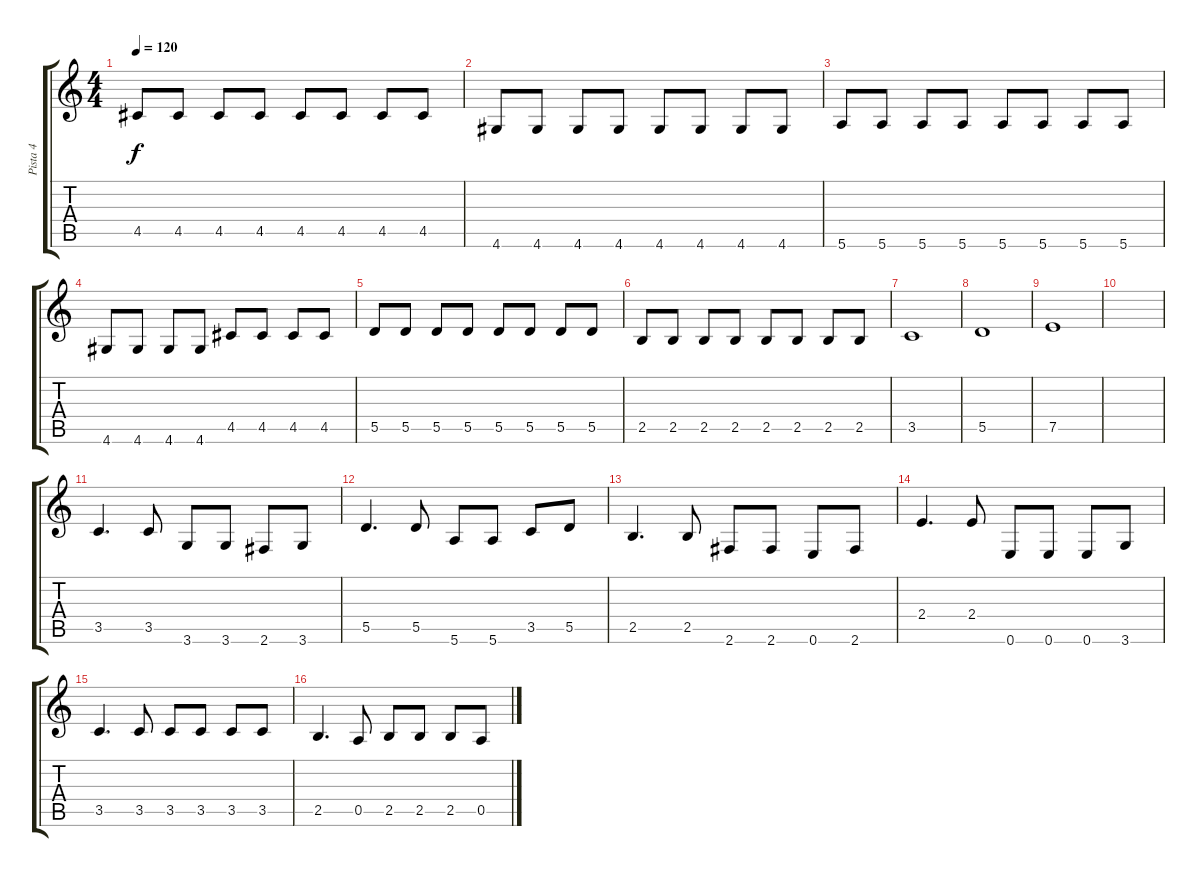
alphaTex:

\track ("Pista 4" "Pista 4") {instrument electricbassfinger}
\staff {score tabs}
\tuning (E4 B3 G3 D3 A2 E2) {hide}
\ts (4 4)
\tempo 120
\clef g2
\ks c
4.5.8{dy f} 4.5.8 4.5.8 4.5.8 4.5.8 4.5.8 4.5.8 4.5.8 |
4.6.8 4.6.8 4.6.8 4.6.8 4.6.8 4.6.8 4.6.8 4.6.8 |
5.6.8 5.6.8 5.6.8 5.6.8 5.6.8 5.6.8 5.6.8 5.6.8 |
4.6.8 4.6.8 4.6.8 4.6.8 4.5.8 4.5.8 4.5.8 4.5.8 |
5.5.8 5.5.8 5.5.8 5.5.8 5.5.8 5.5.8 5.5.8 5.5.8 |
2.5.8 2.5.8 2.5.8 2.5.8 2.5.8 2.5.8 2.5.8 2.5.8 |
3.5.1 |
5.5.1 |
7.5.1 |
|
3.5.4{d} 3.5.8 3.6.8 3.6.8 2.6.8 3.6.8 |
5.5.4{d} 5.5.8 5.6.8 5.6.8 3.5.8 5.5.8 |
2.5.4{d} 2.5.8 2.6.8 2.6.8 0.6.8 2.6.8 |
2.4.4{d} 2.4.8 0.6.8 0.6.8 0.6.8 3.6.8 |
3.5.4{d} 3.5.8 3.5.8 3.5.8 3.5.8 3.5.8 |
2.5.4{d} 0.5.8 2.5.8 2.5.8 2.5.8 0.5.8
